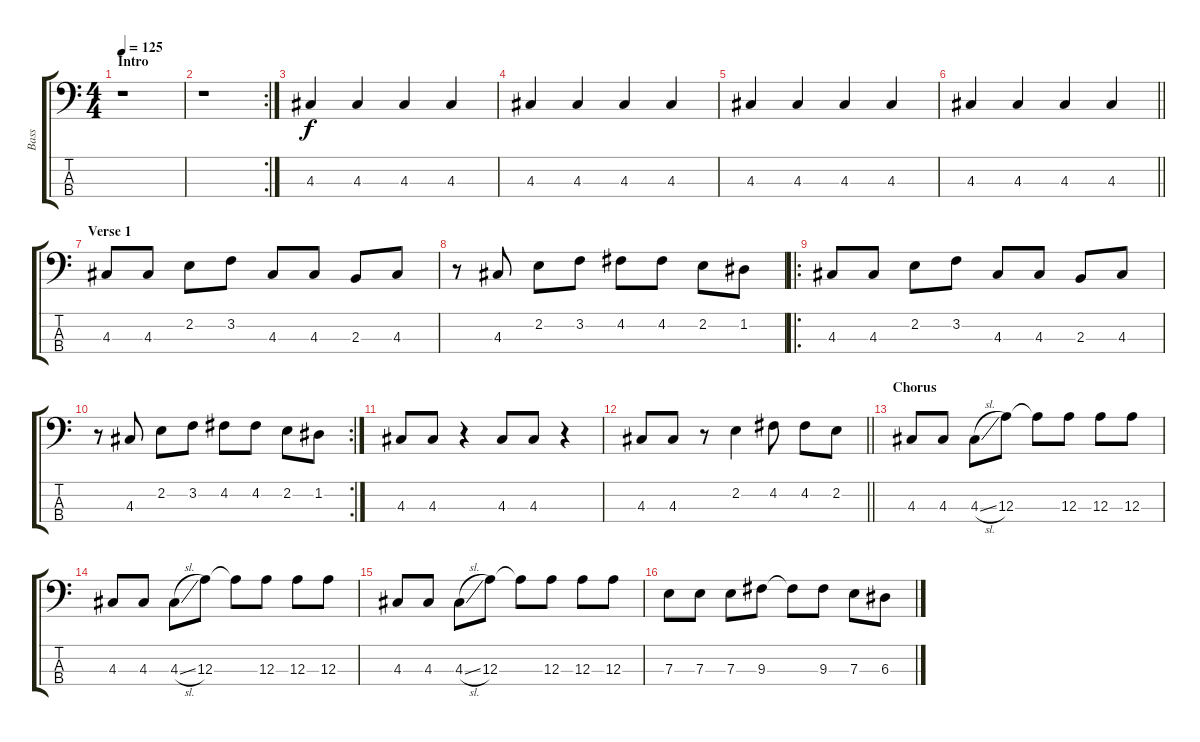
\track ("Bass" "Bass") {instrument electricbasspick}
\staff {score tabs}
\tuning (G2 D2 A1 E1) {hide}
\ts (4 4)
\section ("" "Intro")
\tempo 125
\clef f4
\ks c
r.1{dy f instrument electricbasspick} |
\rc 2
r.1 |
4.3.4 4.3.4 4.3.4 4.3.4 |
4.3.4 4.3.4 4.3.4 4.3.4 |
4.3.4 4.3.4 4.3.4 4.3.4 |
\barLineRight lightlight
4.3.4 4.3.4 4.3.4 4.3.4 |
\section ("" "Verse 1")
4.3.8 4.3.8 2.2.8 3.2.8 4.3.8 4.3.8 2.3.8 4.3.8 |
r.8 4.3.8 2.2.8 3.2.8 4.2.8 4.2.8 2.2.8 1.2.8 |
\ro
4.3.8 4.3.8 2.2.8 3.2.8 4.3.8 4.3.8 2.3.8 4.3.8 |
\rc 2
r.8 4.3.8 2.2.8 3.2.8 4.2.8 4.2.8 2.2.8 1.2.8 |
4.3.8 4.3.8 r.4 4.3.8 4.3.8 r.4 |
\barLineRight lightlight
4.3.8 4.3.8 r.8 2.2.4 4.2.8 4.2.8 2.2.8 |
\section ("" "Chorus")
4.3.8 4.3.8 4.3{sl}.8 12.3.8 12.3{t}.8 12.3.8 12.3.8 12.3.8 |
4.3.8 4.3.8 4.3{sl}.8 12.3.8 12.3{t}.8 12.3.8 12.3.8 12.3.8 |
4.3.8 4.3.8 4.3{sl}.8 12.3.8 12.3{t}.8 12.3.8 12.3.8 12.3.8 |
7.3.8 7.3.8 7.3.8 9.3.8 9.3{t}.8 9.3.8 7.3.8 6.3.8
